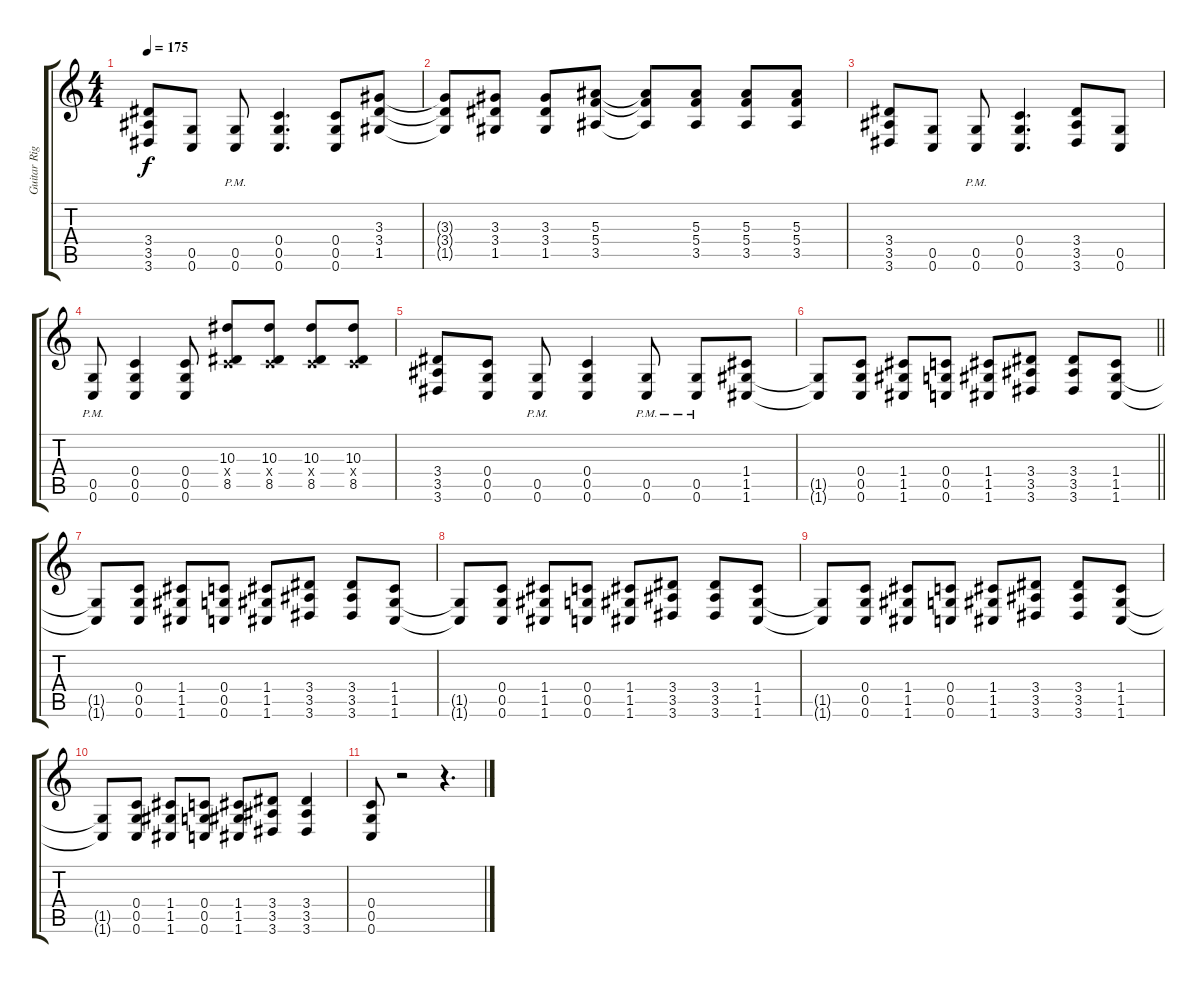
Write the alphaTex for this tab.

\track ("Guitar Right" "Guitar Rig") {instrument distortionguitar}
\staff {score tabs}
\tuning (D4 A3 F3 C3 G2 C2) {hide}
\ts (4 4)
\tempo 175
\clef g2
\ks c
(3.4 3.5 3.6).8{dy f} (0.5 0.6).8 (0.5{pm} 0.6{pm}).8 (0.4 0.5 0.6).4{d} (0.4 0.5 0.6).8 (3.3 3.4 1.5).8 |
(3.3{t} 3.4{t} 1.5{t}).8 (3.3 3.4 1.5).8 (3.3 3.4 1.5).8 (5.3 5.4 3.5).8 (5.3{t} 5.4{t} 3.5{t}).8 (5.3 5.4 3.5).8 (5.3 5.4 3.5).8 (5.3 5.4 3.5).8 |
(3.4 3.5 3.6).8 (0.5 0.6).8 (0.5{pm} 0.6{pm}).8 (0.4 0.5 0.6).4{d} (3.4 3.5 3.6).8 (0.5 0.6).8 |
(0.5{pm} 0.6{pm}).8 (0.4 0.5 0.6).4 (0.4 0.5 0.6).8 (10.3 0.4{x} 8.5).8 (10.3 0.4{x} 8.5).8 (10.3 0.4{x} 8.5).8 (10.3 0.4{x} 8.5).8 |
(3.4 3.5 3.6).8 (0.4 0.5 0.6).8 (0.5{pm} 0.6{pm}).8 (0.4 0.5 0.6).4 (0.5{pm} 0.6{pm}).8 (0.5{pm} 0.6{pm}).8 (1.4 1.5 1.6).8 |
\barLineRight lightlight
(1.5{t} 1.6{t}).8 (0.4 0.5 0.6).8 (1.4 1.5 1.6).8 (0.4 0.5 0.6).8 (1.4 1.5 1.6).8 (3.4 3.5 3.6).8 (3.4 3.5 3.6).8 (1.4 1.5 1.6).8 |
(1.5{t} 1.6{t}).8 (0.4 0.5 0.6).8 (1.4 1.5 1.6).8 (0.4 0.5 0.6).8 (1.4 1.5 1.6).8 (3.4 3.5 3.6).8 (3.4 3.5 3.6).8 (1.4 1.5 1.6).8 |
(1.5{t} 1.6{t}).8 (0.4 0.5 0.6).8 (1.4 1.5 1.6).8 (0.4 0.5 0.6).8 (1.4 1.5 1.6).8 (3.4 3.5 3.6).8 (3.4 3.5 3.6).8 (1.4 1.5 1.6).8 |
(1.5{t} 1.6{t}).8 (0.4 0.5 0.6).8 (1.4 1.5 1.6).8 (0.4 0.5 0.6).8 (1.4 1.5 1.6).8 (3.4 3.5 3.6).8 (3.4 3.5 3.6).8 (1.4 1.5 1.6).8 |
(1.5{t} 1.6{t}).8 (0.4 0.5 0.6).8 (1.4 1.5 1.6).8 (0.4 0.5 0.6).8 (1.4 1.5 1.6).8 (3.4 3.5 3.6).8 (3.4 3.5 3.6).4 |
(0.4 0.5 0.6).8 r.2 r.4{d}
